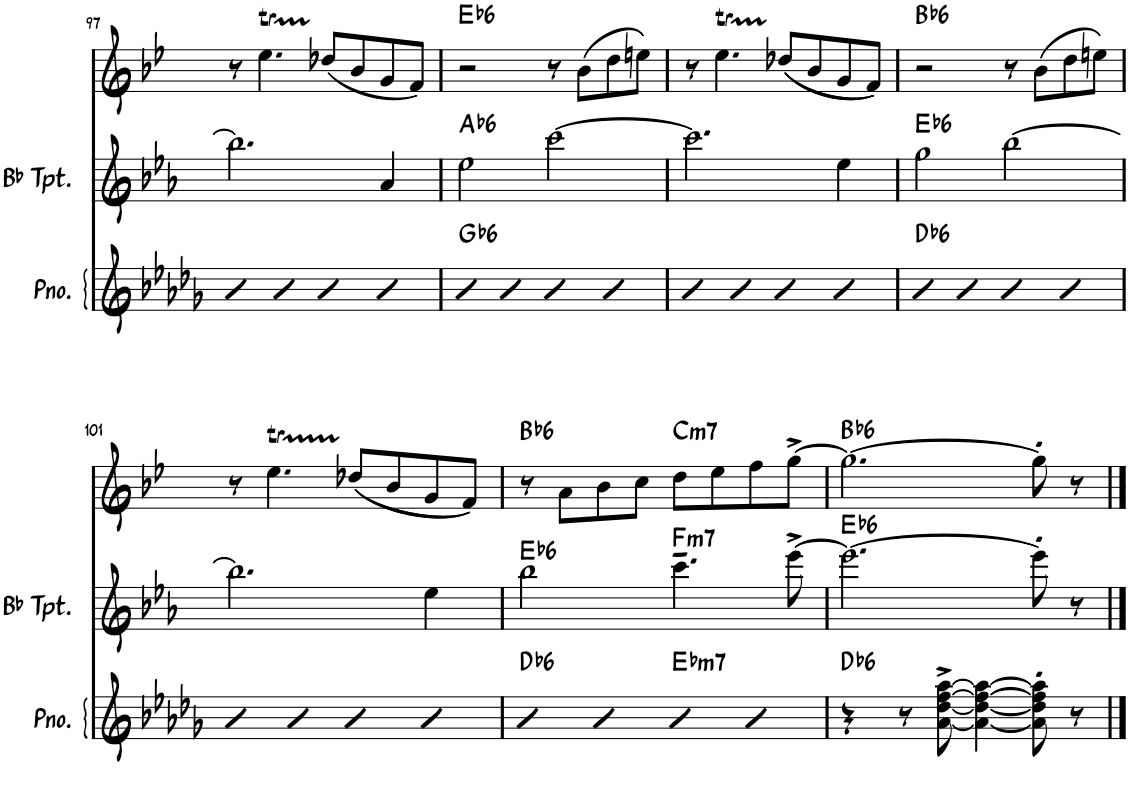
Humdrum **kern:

**kern	**harte	**kern	**harte	**kern	**harte
*part3	*part3	*part2	*part2	*part1	*part1
*staff3	*	*staff2	*	*staff1	*
*I"Piano	*	*I"Bb Trumpet	*	*I"Alto Sax	*
*I'Pno.	*	*I'Bb Tpt.	*	*I'Sax	*
!!LO:PB:g=z
*clefG2	*	*clefG2	*	*clefG2	*
*	*	*Trd1c2	*	*Trd5c9	*
*k[b-e-a-d-g-]	*	*k[b-e-a-]	*	*k[b-e-]	*
*M4/4	*	*M4/4	*	*M4/4	*
=97	=97	=97	=97	=97	=97
4b-	.	2.bb-\]	.	8r	.
.	.	.	.	4.ee-T\	.
4b-	.	.	.	.	.
4b-	.	.	.	(8dd-X/L	.
.	.	.	.	8b-/	.
4b-	.	4a-/	.	8g/	.
.	.	.	.	8f/J)	.
=98	=98	=98	=98	=98	=98
!	!LO:H:kt=6	!	!LO:H:kt=6	!	!LO:H:kt=6
4b-	Gb:maj6	2ee-\	Ab:maj6	2r	Eb:maj6
4b-	.	.	.	.	.
4b-	.	[2ccc\	.	8r	.
.	.	.	.	(8b-\L	.
4b-	.	.	.	8dd\	.
.	.	.	.	8een\J)	.
=99	=99	=99	=99	=99	=99
4b-	.	2.ccc\]	.	8r	.
.	.	.	.	4.ee-T\	.
4b-	.	.	.	.	.
4b-	.	.	.	((8dd-X/L	.
.	.	.	.	8b-/	.
4b-	.	4ee-\	.	8g/	.
.	.	.	.	8f/J))	.
=100	=100	=100	=100	=100	=100
!	!LO:H:kt=6	!	!LO:H:kt=6	!	!LO:H:kt=6
4b-	Db:maj6	2gg\	Eb:maj6	2r	Bb:maj6
4b-	.	.	.	.	.
4b-	.	[2bb-\	.	8r	.
.	.	.	.	(8b-\L	.
4b-	.	.	.	8dd\	.
.	.	.	.	8een\J)	.
!!LO:LB:g=z
=101	=101	=101	=101	=101	=101
4b-	.	2.bb-\]	.	8r	.
.	.	.	.	4.ee-T\	.
4b-	.	.	.	.	.
4b-	.	.	.	((8dd-X/L	.
.	.	.	.	8b-/	.
4b-	.	4ee-\	.	8g/	.
.	.	.	.	8f/J))	.
=102	=102	=102	=102	=102	=102
!	!LO:H:kt=6	!	!LO:H:kt=6	!	!LO:H:kt=6
4b-	Db:maj6	2bb-\	Eb:maj6	8r	Bb:maj6
.	.	.	.	8a\L	.
4b-	.	.	.	8b-\	.
.	.	.	.	8cc\J	.
!	!LO:H:kt=m7	!	!LO:H:kt=m7	!	!LO:H:kt=m7
4b-	Eb:min7	4.ccc~\	F:min7	8dd\L	C:min7
.	.	.	.	8ee-\	.
4b-	.	.	.	8ff\	.
.	.	[8eee-^\	.	[8gg^\J	.
=103	=103	=103	=103	=103	=103
!	!LO:H:kt=6	!	!LO:H:kt=6	!	!LO:H:kt=6
4r	Db:maj6	2.eee-\_	Eb:maj6	2.gg\_	Bb:maj6
8r	.	.	.	.	.
[8a-\^ [8dd-\^ [8ff\^ [8aa-\^	.	.	.	.	.
4a-\_ 4dd-\_ 4ff\_ 4aa-\_	.	.	.	.	.
8a-\]' 8dd-\]' 8ff\]' 8aa-\]'	.	8eee-'\]	.	8gg'\]	.
8r	.	8r	.	8r	.
==	==	==	==	==	==
*-	*-	*-	*-	*-	*-
